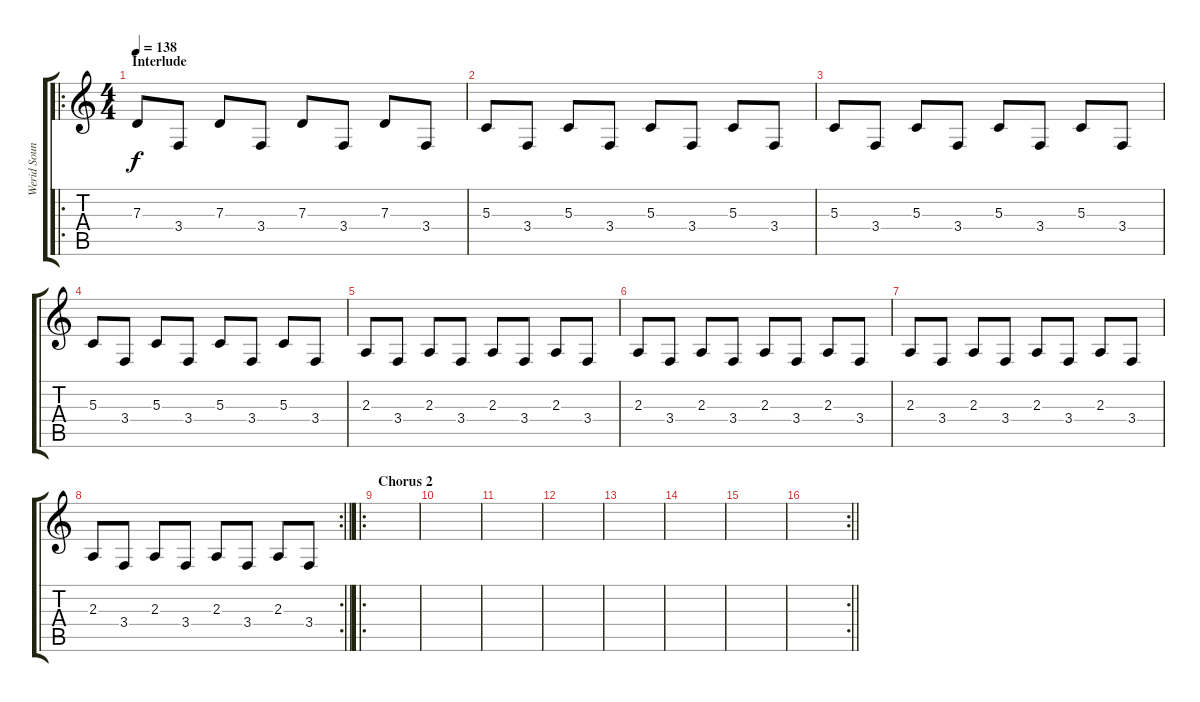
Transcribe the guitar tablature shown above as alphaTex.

\track ("Werid Sounds" "Werid Soun") {instrument telephonering}
\staff {score tabs}
\tuning (E4 B3 G3 D3 A2 E2) {hide}
\ro
\ts (4 4)
\section ("" "Interlude")
\tempo 138
\clef g2
\ks c
7.3.8{dy f volume 8 balance 8 instrument electricguitarjazz} 3.4.8 7.3.8 3.4.8 7.3.8 3.4.8 7.3.8 3.4.8 |
5.3.8 3.4.8 5.3.8 3.4.8 5.3.8 3.4.8 5.3.8 3.4.8 |
5.3.8 3.4.8 5.3.8 3.4.8 5.3.8 3.4.8 5.3.8 3.4.8 |
5.3.8 3.4.8 5.3.8 3.4.8 5.3.8 3.4.8 5.3.8 3.4.8 |
2.3.8 3.4.8 2.3.8 3.4.8 2.3.8 3.4.8 2.3.8 3.4.8 |
2.3.8 3.4.8 2.3.8 3.4.8 2.3.8 3.4.8 2.3.8 3.4.8 |
2.3.8 3.4.8 2.3.8 3.4.8 2.3.8 3.4.8 2.3.8 3.4.8 |
\rc 2
\barLineRight lightlight
2.3.8 3.4.8 2.3.8 3.4.8 2.3.8 3.4.8 2.3.8 3.4.8 |
\ro
\section ("" "Chorus 2")
|
|
|
|
|
|
|
\rc 2
\barLineRight lightlight
